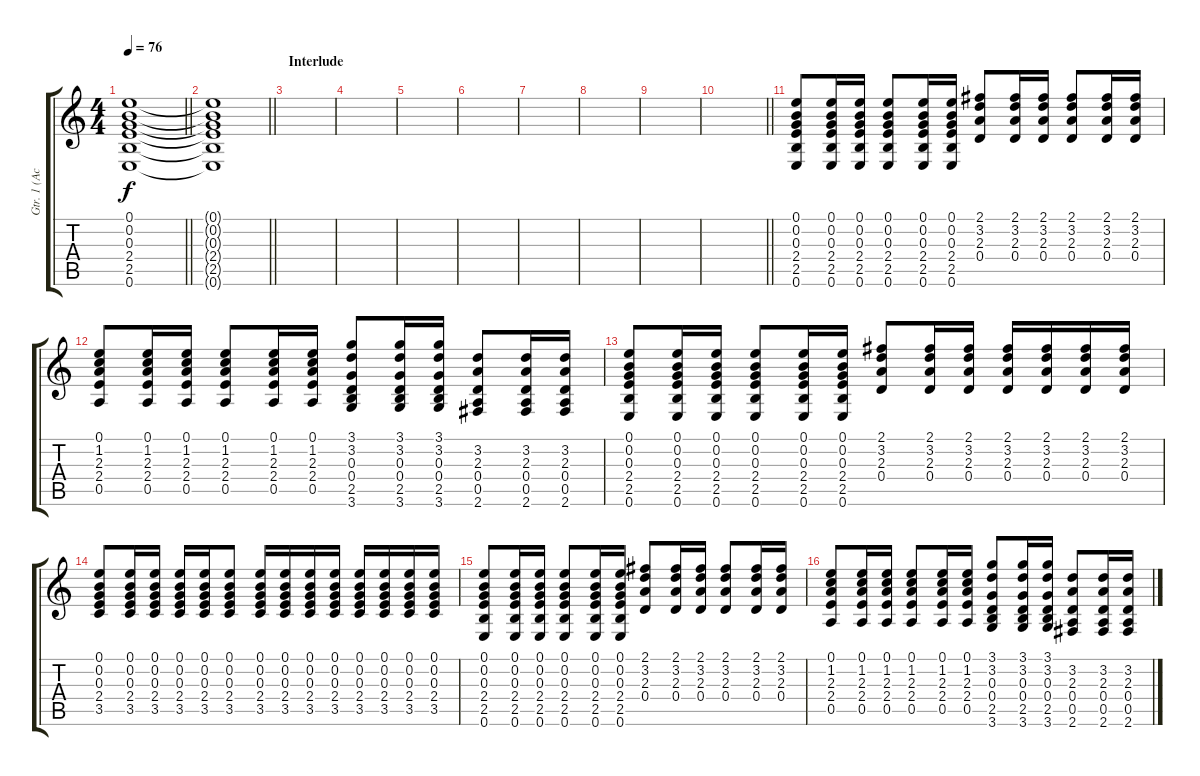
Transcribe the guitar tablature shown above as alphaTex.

\track ("Gtr. 1 (Acoustic)" "Gtr. 1 (Ac") {instrument acousticguitarsteel}
\staff {score tabs}
\tuning (E4 B3 G3 D3 A2 E2) {hide}
\ts (4 4)
\tempo 76
\clef g2
\barLineRight lightlight
\ks c
(0.1 0.2 0.3 2.4 2.5 0.6).1{dy f} |
\barLineRight lightlight
(0.1{t} 0.2{t} 0.3{t} 2.4{t} 2.5{t} 0.6{t}).1 |
\section ("" "Interlude")
|
|
|
|
|
|
|
\barLineRight lightlight
|
(0.1 0.2 0.3 2.4 2.5 0.6).8 (0.1 0.2 0.3 2.4 2.5 0.6).16 (0.1 0.2 0.3 2.4 2.5 0.6).16 (0.1 0.2 0.3 2.4 2.5 0.6).8 (0.1 0.2 0.3 2.4 2.5 0.6).16 (0.1 0.2 0.3 2.4 2.5 0.6).16 (2.1 3.2 2.3 0.4).8 (2.1 3.2 2.3 0.4).16 (2.1 3.2 2.3 0.4).16 (2.1 3.2 2.3 0.4).8 (2.1 3.2 2.3 0.4).16 (2.1 3.2 2.3 0.4).16 |
(0.1 1.2 2.3 2.4 0.5).8 (0.1 1.2 2.3 2.4 0.5).16 (0.1 1.2 2.3 2.4 0.5).16 (0.1 1.2 2.3 2.4 0.5).8 (0.1 1.2 2.3 2.4 0.5).16 (0.1 1.2 2.3 2.4 0.5).16 (3.1 3.2 0.3 0.4 2.5 3.6).8 (3.1 3.2 0.3 0.4 2.5 3.6).16 (3.1 3.2 0.3 0.4 2.5 3.6).16 (3.2 2.3 0.4 0.5 2.6).8 (3.2 2.3 0.4 0.5 2.6).16 (3.2 2.3 0.4 0.5 2.6).16 |
(0.1 0.2 0.3 2.4 2.5 0.6).8 (0.1 0.2 0.3 2.4 2.5 0.6).16 (0.1 0.2 0.3 2.4 2.5 0.6).16 (0.1 0.2 0.3 2.4 2.5 0.6).8 (0.1 0.2 0.3 2.4 2.5 0.6).16 (0.1 0.2 0.3 2.4 2.5 0.6).16 (2.1 3.2 2.3 0.4).8 (2.1 3.2 2.3 0.4).16 (2.1 3.2 2.3 0.4).16 (2.1 3.2 2.3 0.4).16 (2.1 3.2 2.3 0.4).16 (2.1 3.2 2.3 0.4).16 (2.1 3.2 2.3 0.4).16 |
(0.1 0.2 0.3 2.4 3.5).8 (0.1 0.2 0.3 2.4 3.5).16 (0.1 0.2 0.3 2.4 3.5).16 (0.1 0.2 0.3 2.4 3.5).16 (0.1 0.2 0.3 2.4 3.5).16 (0.1 0.2 0.3 2.4 3.5).8 (0.1 0.2 0.3 2.4 3.5).16 (0.1 0.2 0.3 2.4 3.5).16 (0.1 0.2 0.3 2.4 3.5).16 (0.1 0.2 0.3 2.4 3.5).16 (0.1 0.2 0.3 2.4 3.5).16 (0.1 0.2 0.3 2.4 3.5).16 (0.1 0.2 0.3 2.4 3.5).16 (0.1 0.2 0.3 2.4 3.5).16 |
(0.1 0.2 0.3 2.4 2.5 0.6).8 (0.1 0.2 0.3 2.4 2.5 0.6).16 (0.1 0.2 0.3 2.4 2.5 0.6).16 (0.1 0.2 0.3 2.4 2.5 0.6).8 (0.1 0.2 0.3 2.4 2.5 0.6).16 (0.1 0.2 0.3 2.4 2.5 0.6).16 (2.1 3.2 2.3 0.4).8 (2.1 3.2 2.3 0.4).16 (2.1 3.2 2.3 0.4).16 (2.1 3.2 2.3 0.4).8 (2.1 3.2 2.3 0.4).16 (2.1 3.2 2.3 0.4).16 |
(0.1 1.2 2.3 2.4 0.5).8 (0.1 1.2 2.3 2.4 0.5).16 (0.1 1.2 2.3 2.4 0.5).16 (0.1 1.2 2.3 2.4 0.5).8 (0.1 1.2 2.3 2.4 0.5).16 (0.1 1.2 2.3 2.4 0.5).16 (3.1 3.2 0.3 0.4 2.5 3.6).8 (3.1 3.2 0.3 0.4 2.5 3.6).16 (3.1 3.2 0.3 0.4 2.5 3.6).16 (3.2 2.3 0.4 0.5 2.6).8 (3.2 2.3 0.4 0.5 2.6).16 (3.2 2.3 0.4 0.5 2.6).16
